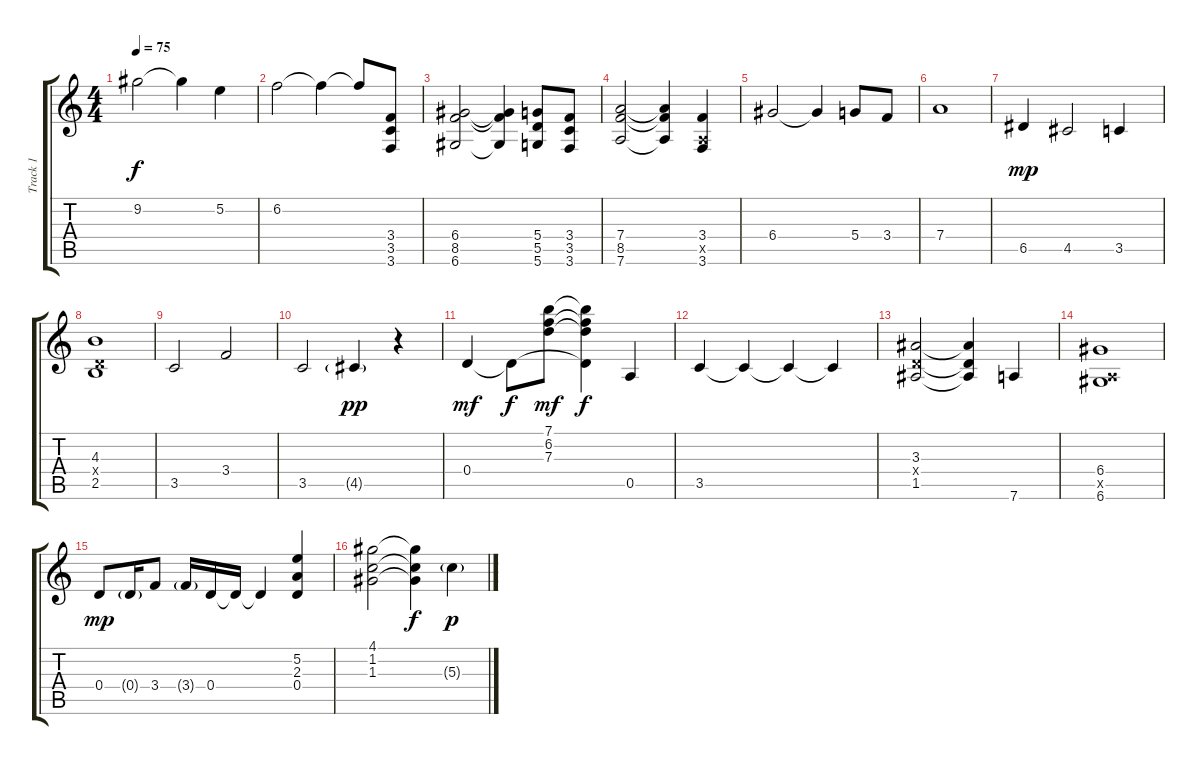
\track ("Track 1" "Track 1") {instrument acousticguitarsteel}
\staff {score tabs}
\tuning (E4 B3 G3 D3 A2 D2) {hide}
\ts (4 4)
\tempo 75
\clef g2
\ks c
9.2.2{dy f} 9.2{t}.4 5.2.4 |
6.2.2 6.2{t}.4 6.2{t}.8 (3.4 3.5 3.6).8 |
(6.4 8.5 6.6).2 (6.4{t} 8.5{t} 6.6{t}).4 (5.4 5.5 5.6).8 (3.4 3.5 3.6).8 |
(7.4 8.5 7.6).2 (7.4{t} 8.5{t} 7.6{t}).4 (3.4 0.5{x} 3.6).4 |
6.4.2 6.4{t}.4 5.4.8 3.4.8 |
7.4.1 |
6.5.4{dy mp} 4.5.2 3.5.4 |
(4.3 0.4{x} 2.5).1 |
3.5.2 3.4.2 |
3.5.2 4.5{g}.4{dy pp} r.4 |
0.4.4{dy mf} 0.4{t}.8{dy f} (7.1 6.2 7.3).8{dy mf} (7.1{t} 6.2{t} 7.3{t} 0.4{t}).4{dy f} 0.5.4 |
3.5.4 3.5{t}.4 3.5{t}.4 3.5{t}.4 |
(3.3 0.4{x} 1.5).2 (3.3{t} 0.4{t} 1.5{t}).4 7.6.4 |
(6.4 0.5{x} 6.6).1 |
0.4.8{dy mp} 0.4{g}.16 3.4.8 3.4{g}.16 0.4.16 0.4{t}.16 0.4{t}.4 (5.2 2.3 0.4).4 |
(4.1 1.2 1.3).2 (4.1{t} 1.2{t} 1.3{t}).4{dy f} 5.3{g}.4{dy p}
